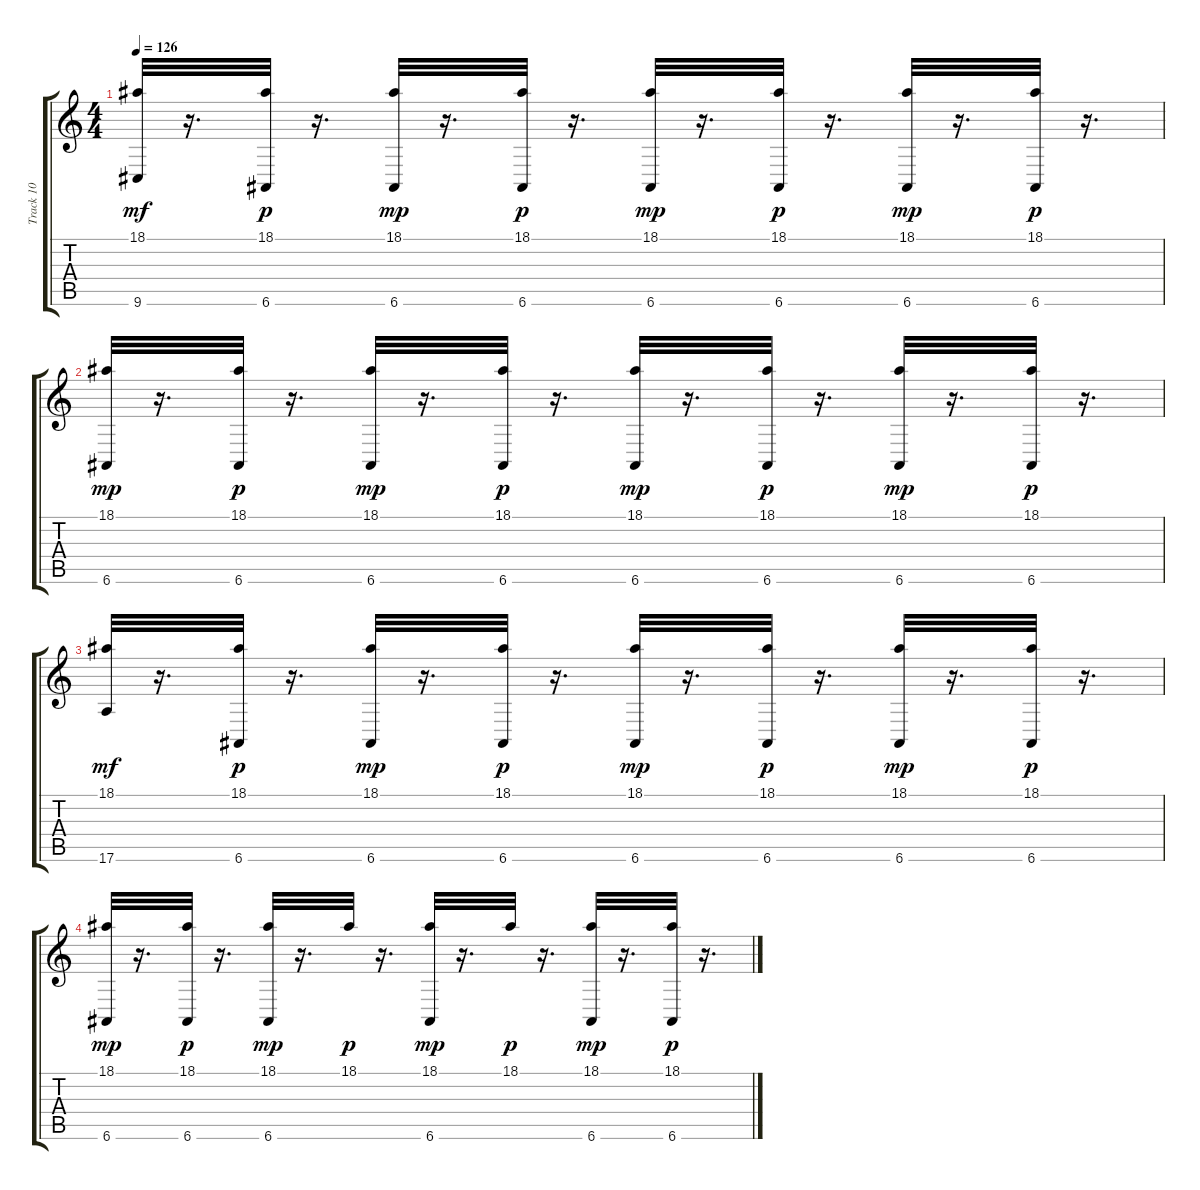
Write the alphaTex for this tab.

\track ("Track 10" "Track 10") {instrument acousticgrandpiano}
\staff {score tabs}
\tuning (E4 B3 G3 D3 A2 E2) {hide}
\ts (4 4)
\tempo 126
\clef g2
\ks c
(18.1 9.6).32{dy mf} r.16{d} (18.1 6.6).32{dy p} r.16{d} (18.1 6.6).32{dy mp} r.16{d} (18.1 6.6).32{dy p} r.16{d} (18.1 6.6).32{dy mp} r.16{d} (18.1 6.6).32{dy p} r.16{d} (18.1 6.6).32{dy mp} r.16{d} (18.1 6.6).32{dy p} r.16{d} |
(18.1 6.6).32{dy mp} r.16{d} (18.1 6.6).32{dy p} r.16{d} (18.1 6.6).32{dy mp} r.16{d} (18.1 6.6).32{dy p} r.16{d} (18.1 6.6).32{dy mp} r.16{d} (18.1 6.6).32{dy p} r.16{d} (18.1 6.6).32{dy mp} r.16{d} (18.1 6.6).32{dy p} r.16{d} |
(18.1 17.6).32{dy mf} r.16{d} (18.1 6.6).32{dy p} r.16{d} (18.1 6.6).32{dy mp} r.16{d} (18.1 6.6).32{dy p} r.16{d} (18.1 6.6).32{dy mp} r.16{d} (18.1 6.6).32{dy p} r.16{d} (18.1 6.6).32{dy mp} r.16{d} (18.1 6.6).32{dy p} r.16{d} |
(18.1 6.6).32{dy mp} r.16{d} (18.1 6.6).32{dy p} r.16{d} (18.1 6.6).32{dy mp} r.16{d} 18.1.32{dy p} r.16{d} (18.1 6.6).32{dy mp} r.16{d} 18.1.32{dy p} r.16{d} (18.1 6.6).32{dy mp} r.16{d} (18.1 6.6).32{dy p} r.16{d}
